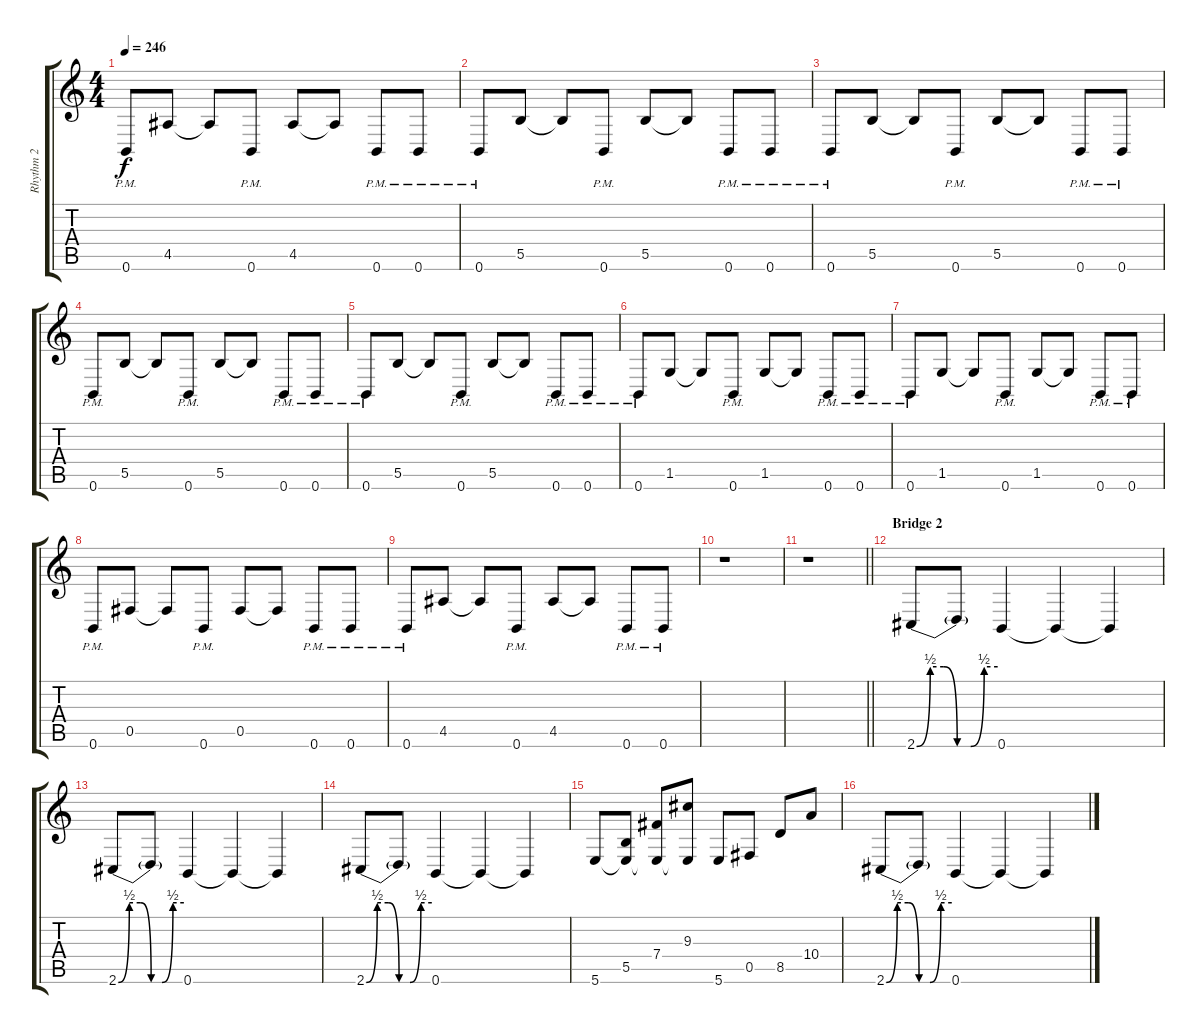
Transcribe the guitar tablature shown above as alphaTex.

\track ("Rhythm 2" "Rhythm 2") {instrument distortionguitar}
\staff {score tabs}
\tuning (Db4 Ab3 E3 B2 Gb2 B1) {hide}
\ts (4 4)
\tempo 246
\clef g2
\ks c
0.6{pm}.8{dy f} 4.5.8 4.5{t}.8 0.6{pm}.8 4.5.8 4.5{t}.8 0.6{pm}.8 0.6{pm}.8 |
0.6{pm}.8 5.5.8 5.5{t}.8 0.6{pm}.8 5.5.8 5.5{t}.8 0.6{pm}.8 0.6{pm}.8 |
0.6{pm}.8 5.5.8 5.5{t}.8 0.6{pm}.8 5.5.8 5.5{t}.8 0.6{pm}.8 0.6{pm}.8 |
0.6{pm}.8 5.5.8 5.5{t}.8 0.6{pm}.8 5.5.8 5.5{t}.8 0.6{pm}.8 0.6{pm}.8 |
0.6{pm}.8 5.5.8 5.5{t}.8 0.6{pm}.8 5.5.8 5.5{t}.8 0.6{pm}.8 0.6{pm}.8 |
0.6{pm}.8 1.5.8 1.5{t}.8 0.6{pm}.8 1.5.8 1.5{t}.8 0.6{pm}.8 0.6{pm}.8 |
0.6{pm}.8 1.5.8 1.5{t}.8 0.6{pm}.8 1.5.8 1.5{t}.8 0.6{pm}.8 0.6{pm}.8 |
0.6{pm}.8 0.5.8 0.5{t}.8 0.6{pm}.8 0.5.8 0.5{t}.8 0.6{pm}.8 0.6{pm}.8 |
0.6{pm}.8 4.5.8 4.5{t}.8 0.6{pm}.8 4.5.8 4.5{t}.8 0.6{pm}.8 0.6{pm}.8 |
r.1 |
\barLineRight lightlight
r.1 |
\section ("" "Bridge 2")
2.6{be (custom 0 0 10 2 20 2 30 0 40 0 50 2 60 2)}.8 2.6{t}.8 0.6.4 0.6{t}.4 0.6{t}.4 |
2.6{be (custom 0 0 10 2 20 2 30 0 40 0 50 2 60 2)}.8 2.6{t}.8 0.6.4 0.6{t}.4 0.6{t}.4 |
2.6{be (custom 0 0 10 2 20 2 30 0 40 0 50 2 60 2)}.8 2.6{t}.8 0.6.4 0.6{t}.4 0.6{t}.4 |
5.6.8 (5.5 5.6{t}).8 (7.4 5.6{t}).8 (9.3 5.6{t}).8 5.6.8 0.5.8 8.5.8 10.4.8 |
2.6{be (custom 0 0 10 2 20 2 30 0 40 0 50 2 60 2)}.8 2.6{t}.8 0.6.4 0.6{t}.4 0.6{t}.4
